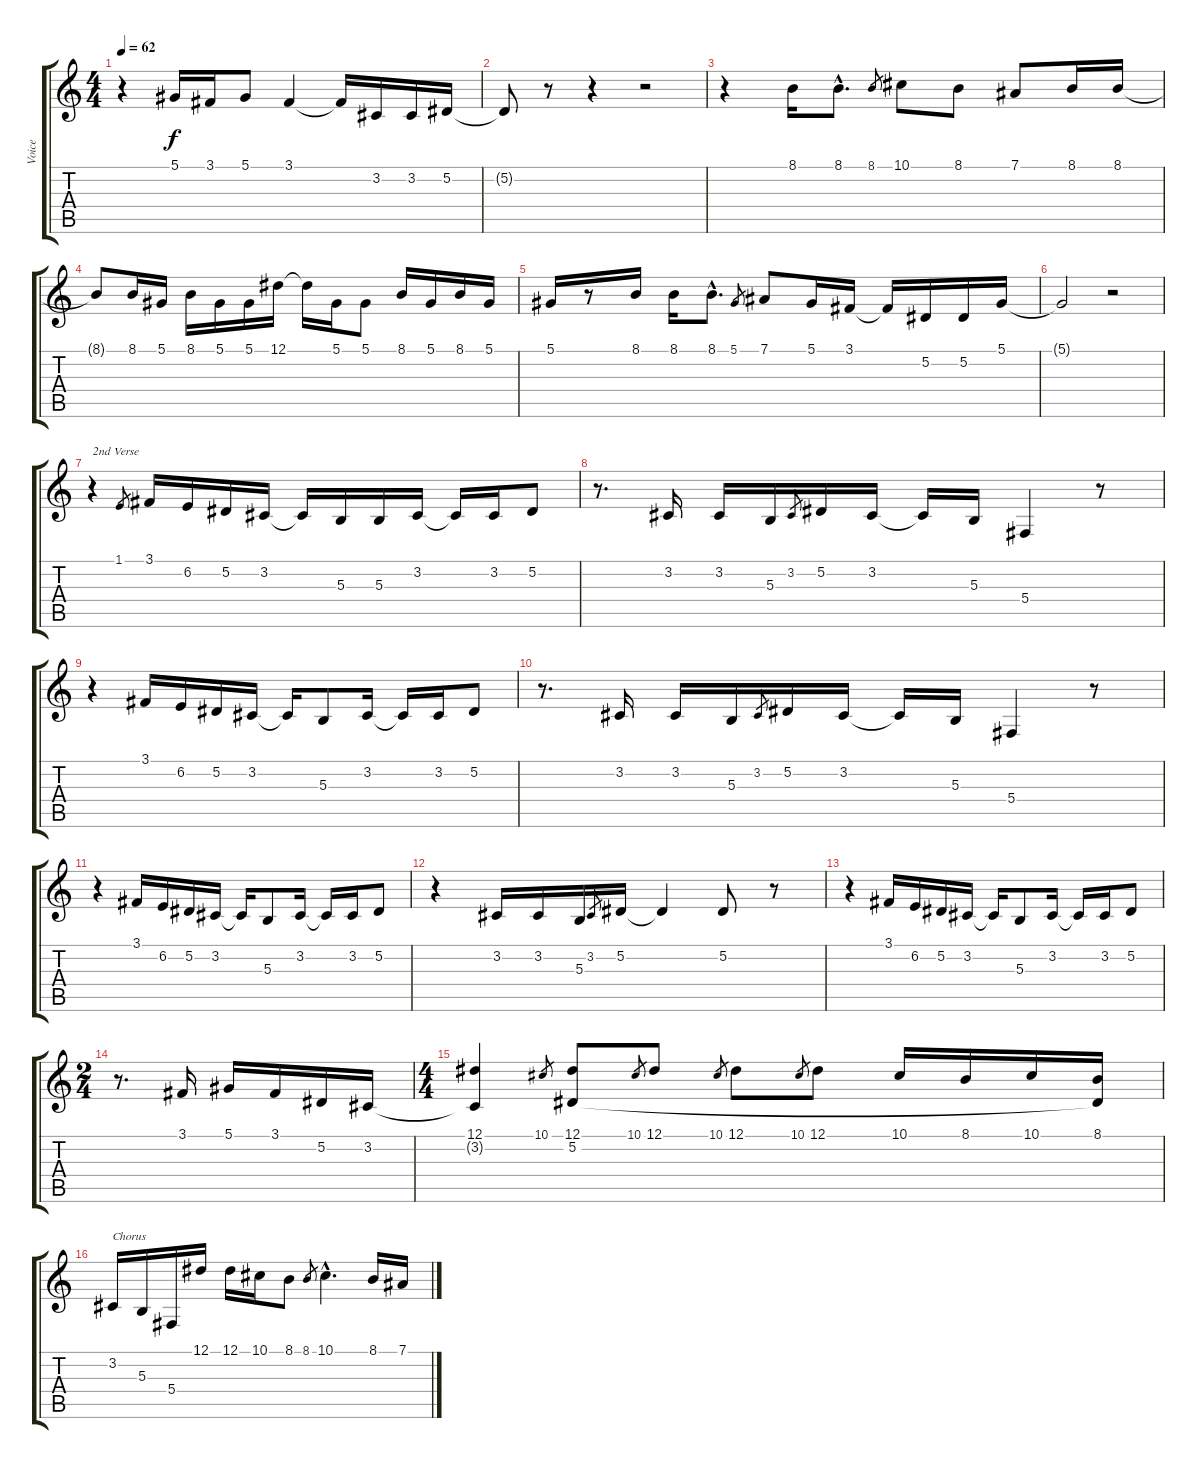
\track ("Voice" "Voice") {instrument cello}
\staff {score tabs}
\tuning (Eb4 Bb3 Gb3 Db3 Ab2 Eb2) {hide}
\ts (4 4)
\tempo 62
\clef g2
\ks c
r.4{dy f} 5.1.16 3.1.16 5.1.8 3.1.4 3.1{t}.16 3.2.16 3.2.16 5.2.16 |
5.2{t}.8 r.8 r.4 r.2 |
r.4 8.1.16 8.1{hac}.8{d} 8.1.8{gr} 10.1.8 8.1.8 7.1.8 8.1.16 8.1.16 |
8.1{t}.8 8.1.16 5.1.16 8.1.16 5.1.16 5.1.16 12.1.16 12.1{t}.16 5.1.16 5.1.8 8.1.16 5.1.16 8.1.16 5.1.16 |
5.1.16 r.8 8.1.16 8.1.16 8.1{hac}.8{d} 5.1.8{gr} 7.1.8 5.1.16 3.1.16 3.1{t}.16 5.2.16 5.2.16 5.1.16 |
5.1{t}.2 r.2 |
r.4{txt "2nd Verse"} 1.1.8{gr} 3.1.16 6.2.16 5.2.16 3.2.16 3.2{t}.16 5.3.16 5.3.16 3.2.16 3.2{t}.16 3.2.16 5.2.8 |
r.8{d} 3.2.16 3.2.16 5.3.16 3.2.8{gr} 5.2.16 3.2.16 3.2{t}.16 5.3.16 5.4.4 r.8 |
r.4 3.1.16 6.2.16 5.2.16 3.2.16 3.2{t}.16 5.3.8 3.2.16 3.2{t}.16 3.2.16 5.2.8 |
r.8{d} 3.2.16 3.2.16 5.3.16 3.2.8{gr} 5.2.16 3.2.16 3.2{t}.16 5.3.16 5.4.4 r.8 |
r.4 3.1.16 6.2.16 5.2.16 3.2.16 3.2{t}.16 5.3.8 3.2.16 3.2{t}.16 3.2.16 5.2.8 |
r.4 3.2.16 3.2.16 5.3.16 3.2.8{gr} 5.2.16 5.2{t}.4 5.2.8 r.8 |
r.4 3.1.16 6.2.16 5.2.16 3.2.16 3.2{t}.16 5.3.8 3.2.16 3.2{t}.16 3.2.16 5.2.8 |
\ts (2 4)
r.8{d} 3.1.16 5.1.16 3.1.16 5.2.16 3.2.16 |
\ts (4 4)
(12.1 3.2{t}).4 10.1.8{gr} (12.1 5.2).8 10.1.8{gr} 12.1.8 10.1.8{gr} 12.1.8 10.1.8{gr} 12.1.8 10.1.16 8.1.16 10.1.16 (8.1 5.2{t}).16 |
3.2.16{txt "Chorus"} 5.3.16 5.4.16 12.1.16 12.1.16 10.1.16 8.1.8 8.1.8{gr} 10.1{hac}.4{d} 8.1.16 7.1.16
